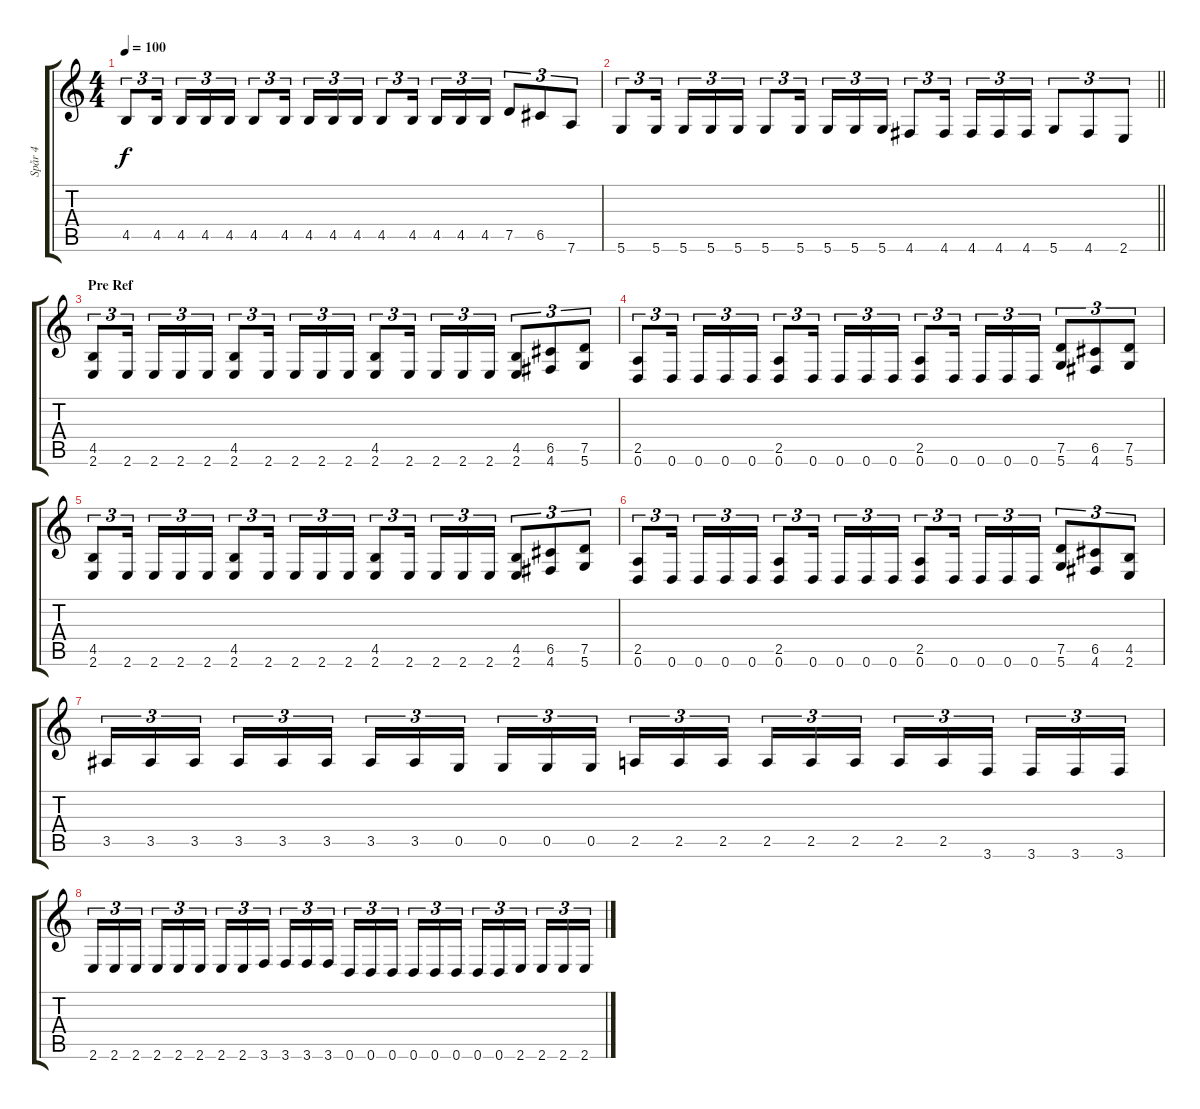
\track ("Spår 4" "Spår 4") {solo instrument distortionguitar}
\staff {score tabs}
\tuning (D4 A3 F3 C3 G2 D2) {hide}
\ts (4 4)
\tempo 100
\clef g2
\ks c
4.5.8{tu (3 2) dy f} 4.5.16{tu (3 2) beam splitsecondary} 4.5.16{tu (3 2)} 4.5.16{tu (3 2)} 4.5.16{tu (3 2)} 4.5.8{tu (3 2)} 4.5.16{tu (3 2) beam splitsecondary} 4.5.16{tu (3 2)} 4.5.16{tu (3 2)} 4.5.16{tu (3 2)} 4.5.8{tu (3 2)} 4.5.16{tu (3 2) beam splitsecondary} 4.5.16{tu (3 2)} 4.5.16{tu (3 2)} 4.5.16{tu (3 2)} 7.5.8{tu (3 2)} 6.5.8{tu (3 2)} 7.6.8{tu (3 2)} |
\barLineRight lightlight
5.6.8{tu (3 2)} 5.6.16{tu (3 2) beam splitsecondary} 5.6.16{tu (3 2)} 5.6.16{tu (3 2)} 5.6.16{tu (3 2)} 5.6.8{tu (3 2)} 5.6.16{tu (3 2) beam splitsecondary} 5.6.16{tu (3 2)} 5.6.16{tu (3 2)} 5.6.16{tu (3 2)} 4.6.8{tu (3 2)} 4.6.16{tu (3 2) beam splitsecondary} 4.6.16{tu (3 2)} 4.6.16{tu (3 2)} 4.6.16{tu (3 2)} 5.6.8{tu (3 2)} 4.6.8{tu (3 2)} 2.6.8{tu (3 2)} |
\section ("" "Pre Ref")
(4.5 2.6).8{tu (3 2)} 2.6.16{tu (3 2) beam splitsecondary} 2.6.16{tu (3 2)} 2.6.16{tu (3 2)} 2.6.16{tu (3 2)} (4.5 2.6).8{tu (3 2)} 2.6.16{tu (3 2) beam splitsecondary} 2.6.16{tu (3 2)} 2.6.16{tu (3 2)} 2.6.16{tu (3 2)} (4.5 2.6).8{tu (3 2)} 2.6.16{tu (3 2) beam splitsecondary} 2.6.16{tu (3 2)} 2.6.16{tu (3 2)} 2.6.16{tu (3 2)} (4.5 2.6).8{tu (3 2)} (6.5 4.6).8{tu (3 2)} (7.5 5.6).8{tu (3 2)} |
(2.5 0.6).8{tu (3 2)} 0.6.16{tu (3 2) beam splitsecondary} 0.6.16{tu (3 2)} 0.6.16{tu (3 2)} 0.6.16{tu (3 2)} (2.5 0.6).8{tu (3 2)} 0.6.16{tu (3 2) beam splitsecondary} 0.6.16{tu (3 2)} 0.6.16{tu (3 2)} 0.6.16{tu (3 2)} (2.5 0.6).8{tu (3 2)} 0.6.16{tu (3 2) beam splitsecondary} 0.6.16{tu (3 2)} 0.6.16{tu (3 2)} 0.6.16{tu (3 2)} (7.5 5.6).8{tu (3 2)} (6.5 4.6).8{tu (3 2)} (7.5 5.6).8{tu (3 2)} |
(4.5 2.6).8{tu (3 2)} 2.6.16{tu (3 2) beam splitsecondary} 2.6.16{tu (3 2)} 2.6.16{tu (3 2)} 2.6.16{tu (3 2)} (4.5 2.6).8{tu (3 2)} 2.6.16{tu (3 2) beam splitsecondary} 2.6.16{tu (3 2)} 2.6.16{tu (3 2)} 2.6.16{tu (3 2)} (4.5 2.6).8{tu (3 2)} 2.6.16{tu (3 2) beam splitsecondary} 2.6.16{tu (3 2)} 2.6.16{tu (3 2)} 2.6.16{tu (3 2)} (4.5 2.6).8{tu (3 2)} (6.5 4.6).8{tu (3 2)} (7.5 5.6).8{tu (3 2)} |
(2.5 0.6).8{tu (3 2)} 0.6.16{tu (3 2) beam splitsecondary} 0.6.16{tu (3 2)} 0.6.16{tu (3 2)} 0.6.16{tu (3 2)} (2.5 0.6).8{tu (3 2)} 0.6.16{tu (3 2) beam splitsecondary} 0.6.16{tu (3 2)} 0.6.16{tu (3 2)} 0.6.16{tu (3 2)} (2.5 0.6).8{tu (3 2)} 0.6.16{tu (3 2) beam splitsecondary} 0.6.16{tu (3 2)} 0.6.16{tu (3 2)} 0.6.16{tu (3 2)} (7.5 5.6).8{tu (3 2)} (6.5 4.6).8{tu (3 2)} (4.5 2.6).8{tu (3 2)} |
3.5.16{tu (3 2)} 3.5.16{tu (3 2)} 3.5.16{tu (3 2) beam splitsecondary} 3.5.16{tu (3 2)} 3.5.16{tu (3 2)} 3.5.16{tu (3 2)} 3.5.16{tu (3 2)} 3.5.16{tu (3 2)} 0.5.16{tu (3 2) beam splitsecondary} 0.5.16{tu (3 2)} 0.5.16{tu (3 2)} 0.5.16{tu (3 2)} 2.5.16{tu (3 2)} 2.5.16{tu (3 2)} 2.5.16{tu (3 2) beam splitsecondary} 2.5.16{tu (3 2)} 2.5.16{tu (3 2)} 2.5.16{tu (3 2)} 2.5.16{tu (3 2)} 2.5.16{tu (3 2)} 3.6.16{tu (3 2) beam splitsecondary} 3.6.16{tu (3 2)} 3.6.16{tu (3 2)} 3.6.16{tu (3 2)} |
2.6.16{tu (3 2)} 2.6.16{tu (3 2)} 2.6.16{tu (3 2) beam splitsecondary} 2.6.16{tu (3 2)} 2.6.16{tu (3 2)} 2.6.16{tu (3 2)} 2.6.16{tu (3 2)} 2.6.16{tu (3 2)} 3.6.16{tu (3 2) beam splitsecondary} 3.6.16{tu (3 2)} 3.6.16{tu (3 2)} 3.6.16{tu (3 2)} 0.6.16{tu (3 2)} 0.6.16{tu (3 2)} 0.6.16{tu (3 2) beam splitsecondary} 0.6.16{tu (3 2)} 0.6.16{tu (3 2)} 0.6.16{tu (3 2)} 0.6.16{tu (3 2)} 0.6.16{tu (3 2)} 2.6.16{tu (3 2) beam splitsecondary} 2.6.16{tu (3 2)} 2.6.16{tu (3 2)} 2.6.16{tu (3 2)}
